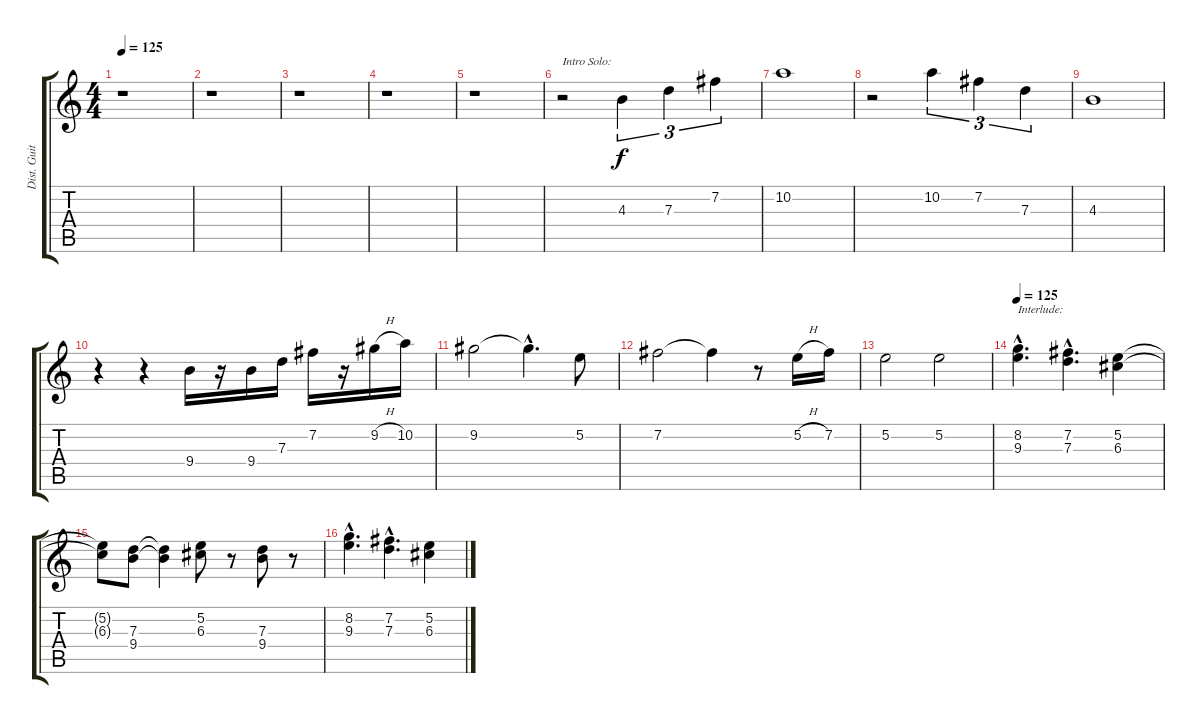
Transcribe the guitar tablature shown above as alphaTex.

\track ("Dist. Guitar 1" "Dist. Guit") {instrument overdrivenguitar}
\staff {score tabs}
\tuning (E4 B3 G3 D3 A2 E2) {hide}
\ts (4 4)
\tempo 125
\tempo 120
\tempo 125
\clef g2
\ks c
r.1{dy f volume 10 instrument overdrivenguitar} |
r.1 |
r.1 |
r.1 |
r.1 |
r.2{txt "Intro Solo:" volume 16 instrument overdrivenguitar} 4.3.4{tu (3 2)} 7.3.4{tu (3 2)} 7.2.4{tu (3 2)} |
10.2.1 |
r.2 10.2.4{tu (3 2)} 7.2.4{tu (3 2)} 7.3.4{tu (3 2)} |
4.3.1 |
r.4 r.4 9.4.16 r.16 9.4.16 7.3.16 7.2.16 r.16 9.2{h}.16 10.2.16 |
9.2.2 9.2{hac t}.4{d} 5.2.8 |
7.2.2 7.2{t}.4 r.8 5.2{h}.16 7.2.16 |
5.2.2 5.2.2 |
\tempo 125
(8.2{hac} 9.3{hac}).4{d txt "Interlude:" volume 16 instrument overdrivenguitar} (7.2{hac} 7.3{hac}).4{d} (5.2 6.3).4 |
(5.2{t} 6.3{t}).8 (7.3 9.4).8 (7.3{t} 9.4{t}).4 (5.2 6.3).8 r.8 (7.3 9.4).8 r.8 |
(8.2{hac} 9.3{hac}).4{d} (7.2{hac} 7.3{hac}).4{d} (5.2 6.3).4
